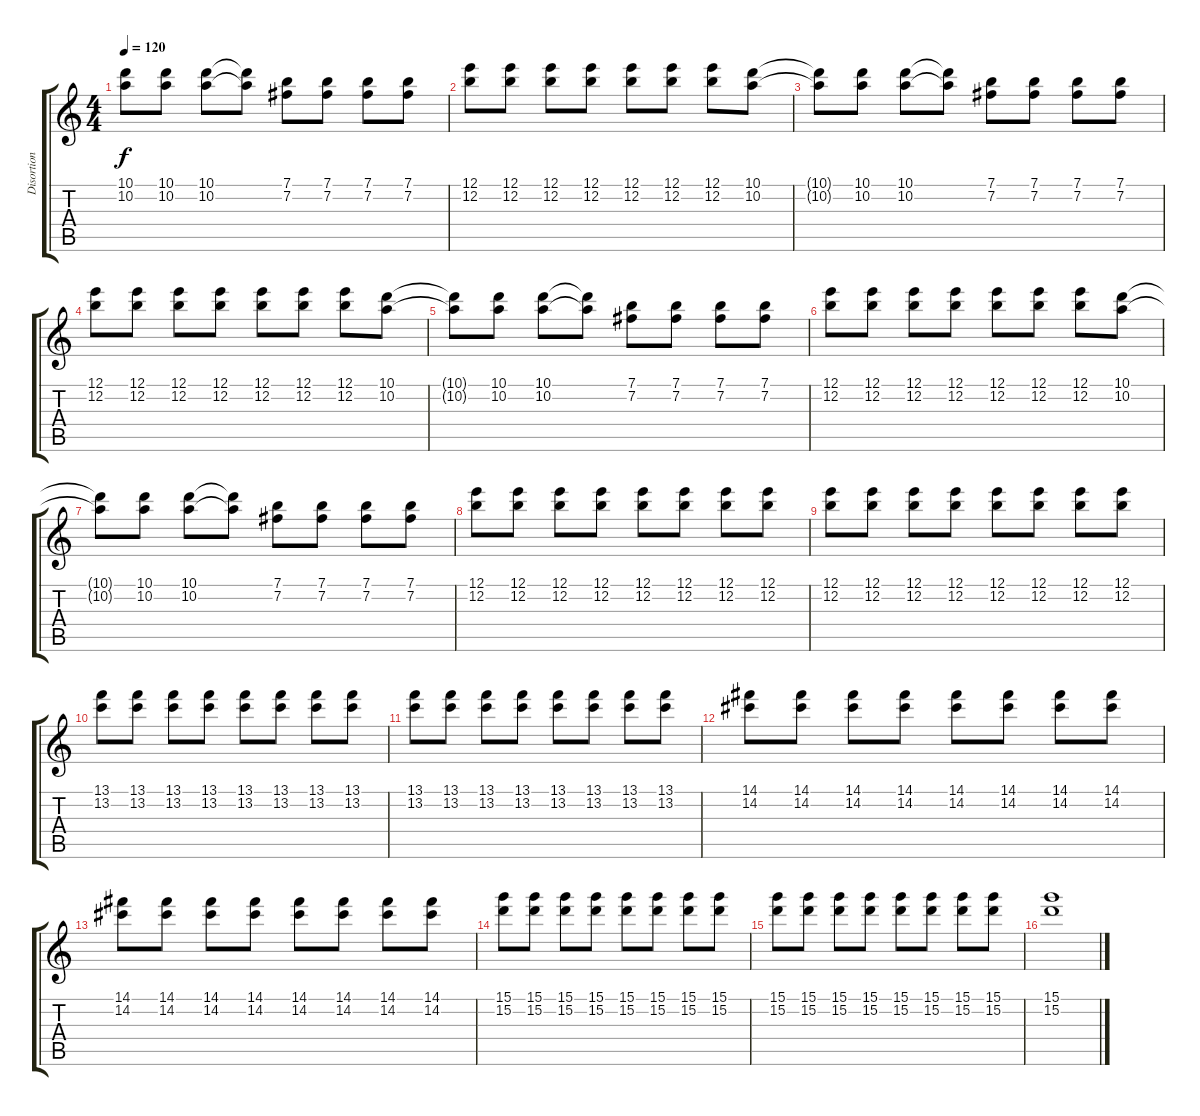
\track ("Disortion Right" "Disortion ") {instrument overdrivenguitar}
\staff {score tabs}
\tuning (E4 B3 G3 D3 A2 E2) {hide}
\ts (4 4)
\tempo 120
\clef g2
\ks c
(10.1{t} 10.2{t}).8{dy f} (10.1 10.2).8 (10.1 10.2).8 (10.1{t} 10.2{t}).8 (7.1 7.2).8 (7.1 7.2).8 (7.1 7.2).8 (7.1 7.2).8 |
(12.1 12.2).8 (12.1 12.2).8 (12.1 12.2).8 (12.1 12.2).8 (12.1 12.2).8 (12.1 12.2).8 (12.1 12.2).8 (10.1 10.2).8 |
(10.1{t} 10.2{t}).8 (10.1 10.2).8 (10.1 10.2).8 (10.1{t} 10.2{t}).8 (7.1 7.2).8 (7.1 7.2).8 (7.1 7.2).8 (7.1 7.2).8 |
(12.1 12.2).8 (12.1 12.2).8 (12.1 12.2).8 (12.1 12.2).8 (12.1 12.2).8 (12.1 12.2).8 (12.1 12.2).8 (10.1 10.2).8 |
(10.1{t} 10.2{t}).8 (10.1 10.2).8 (10.1 10.2).8 (10.1{t} 10.2{t}).8 (7.1 7.2).8 (7.1 7.2).8 (7.1 7.2).8 (7.1 7.2).8 |
(12.1 12.2).8 (12.1 12.2).8 (12.1 12.2).8 (12.1 12.2).8 (12.1 12.2).8 (12.1 12.2).8 (12.1 12.2).8 (10.1 10.2).8 |
(10.1{t} 10.2{t}).8 (10.1 10.2).8 (10.1 10.2).8 (10.1{t} 10.2{t}).8 (7.1 7.2).8 (7.1 7.2).8 (7.1 7.2).8 (7.1 7.2).8 |
(12.1 12.2).8 (12.1 12.2).8 (12.1 12.2).8 (12.1 12.2).8 (12.1 12.2).8 (12.1 12.2).8 (12.1 12.2).8 (12.1 12.2).8 |
(12.1 12.2).8 (12.1 12.2).8 (12.1 12.2).8 (12.1 12.2).8 (12.1 12.2).8 (12.1 12.2).8 (12.1 12.2).8 (12.1 12.2).8 |
(13.1 13.2).8 (13.1 13.2).8 (13.1 13.2).8 (13.1 13.2).8 (13.1 13.2).8 (13.1 13.2).8 (13.1 13.2).8 (13.1 13.2).8 |
(13.1 13.2).8 (13.1 13.2).8 (13.1 13.2).8 (13.1 13.2).8 (13.1 13.2).8 (13.1 13.2).8 (13.1 13.2).8 (13.1 13.2).8 |
(14.1 14.2).8 (14.1 14.2).8 (14.1 14.2).8 (14.1 14.2).8 (14.1 14.2).8 (14.1 14.2).8 (14.1 14.2).8 (14.1 14.2).8 |
(14.1 14.2).8 (14.1 14.2).8 (14.1 14.2).8 (14.1 14.2).8 (14.1 14.2).8 (14.1 14.2).8 (14.1 14.2).8 (14.1 14.2).8 |
(15.1 15.2).8 (15.1 15.2).8 (15.1 15.2).8 (15.1 15.2).8 (15.1 15.2).8 (15.1 15.2).8 (15.1 15.2).8 (15.1 15.2).8 |
(15.1 15.2).8 (15.1 15.2).8 (15.1 15.2).8 (15.1 15.2).8 (15.1 15.2).8 (15.1 15.2).8 (15.1 15.2).8 (15.1 15.2).8 |
(15.1 15.2).1
